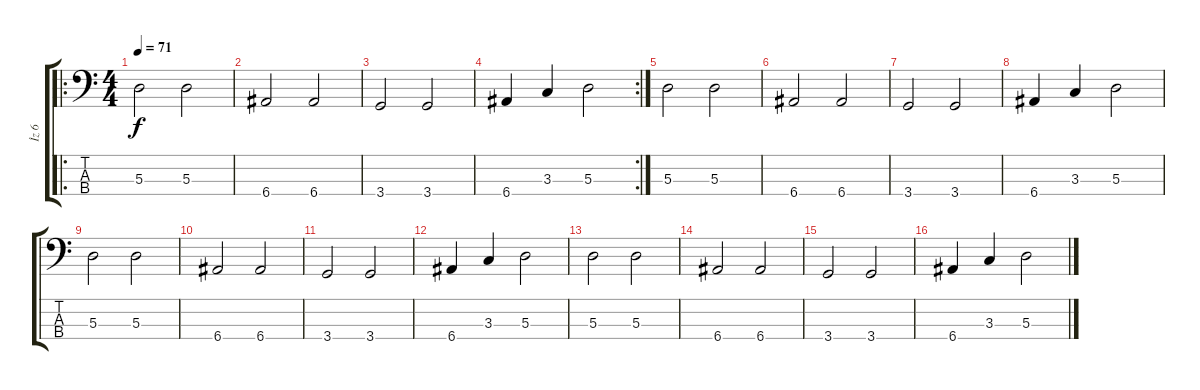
\track ("İz 6" "İz 6") {instrument electricbassfinger}
\staff {score tabs}
\tuning (G2 D2 A1 E1) {hide}
\ro
\ts (4 4)
\tempo 71
\clef f4
\ks c
5.3.2{dy f} 5.3.2 |
6.4.2 6.4.2 |
3.4.2 3.4.2 |
\rc 2
6.4.4 3.3.4 5.3.2 |
5.3.2 5.3.2 |
6.4.2 6.4.2 |
3.4.2 3.4.2 |
6.4.4 3.3.4 5.3.2 |
5.3.2 5.3.2 |
6.4.2 6.4.2 |
3.4.2 3.4.2 |
6.4.4 3.3.4 5.3.2 |
5.3.2 5.3.2 |
6.4.2 6.4.2 |
3.4.2 3.4.2 |
6.4.4 3.3.4 5.3.2
